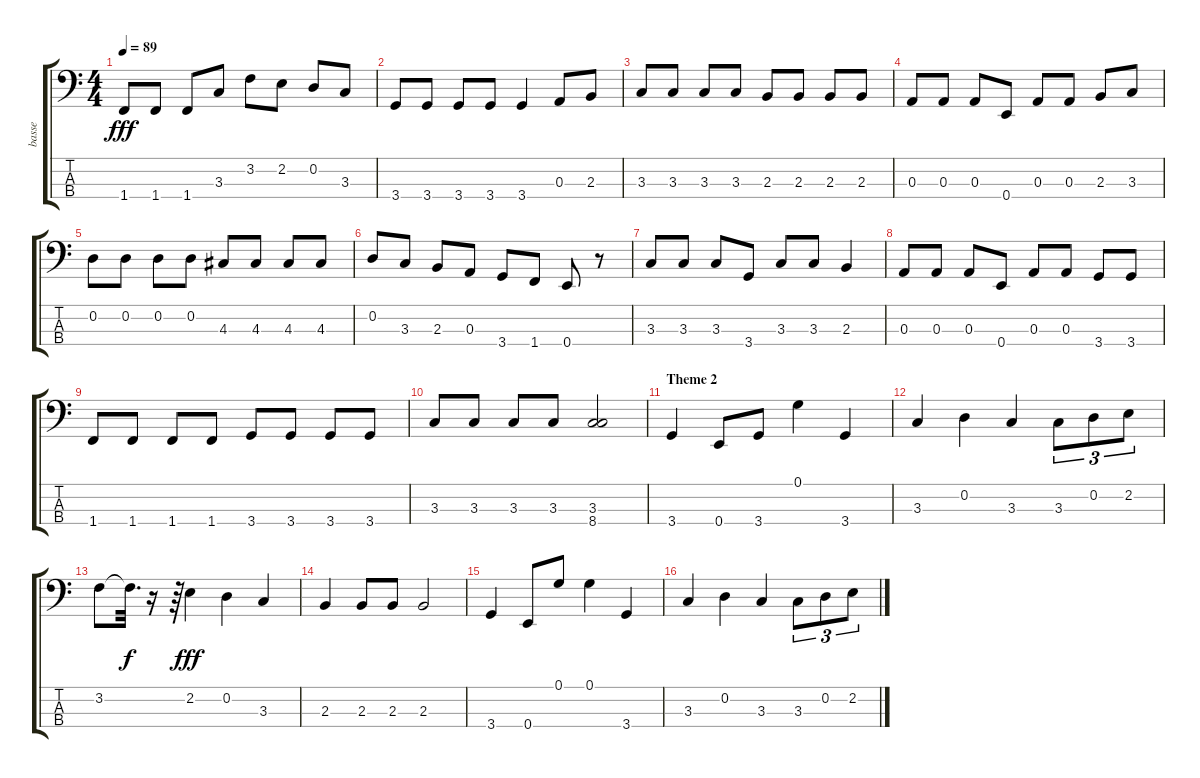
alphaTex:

\track ("basse" "basse") {instrument electricbassfinger}
\staff {score tabs}
\tuning (G2 D2 A1 E1) {hide}
\ts (4 4)
\tempo 89
\clef f4
\ks c
1.4.8{dy fff} 1.4.8 1.4.8 3.3.8 3.2.8 2.2.8 0.2.8 3.3.8 |
3.4.8 3.4.8 3.4.8 3.4.8 3.4.4 0.3.8 2.3.8 |
3.3.8 3.3.8 3.3.8 3.3.8 2.3.8 2.3.8 2.3.8 2.3.8 |
0.3.8 0.3.8 0.3.8 0.4.8 0.3.8 0.3.8 2.3.8 3.3.8 |
0.2.8 0.2.8 0.2.8 0.2.8 4.3.8 4.3.8 4.3.8 4.3.8 |
0.2.8 3.3.8 2.3.8 0.3.8 3.4.8 1.4.8 0.4.8 r.8 |
3.3.8 3.3.8 3.3.8 3.4.8 3.3.8 3.3.8 2.3.4 |
0.3.8 0.3.8 0.3.8 0.4.8 0.3.8 0.3.8 3.4.8 3.4.8 |
1.4.8 1.4.8 1.4.8 1.4.8 3.4.8 3.4.8 3.4.8 3.4.8 |
3.3.8 3.3.8 3.3.8 3.3.8 (3.3 8.4).2 |
\section ("" "Theme 2")
3.4.4 0.4.8 3.4.8 0.1.4 3.4.4 |
3.3.4 0.2.4 3.3.4 3.3.8{tu (3 2)} 0.2.8{tu (3 2)} 2.2.8{tu (3 2)} |
3.2.8 3.2{t}.32{d dy f} r.16 r.64 2.2.4{dy fff} 0.2.4 3.3.4 |
2.3.4 2.3.8 2.3.8 2.3.2 |
3.4.4 0.4.8 0.1.8 0.1.4 3.4.4 |
3.3.4 0.2.4 3.3.4 3.3.8{tu (3 2)} 0.2.8{tu (3 2)} 2.2.8{tu (3 2)}
